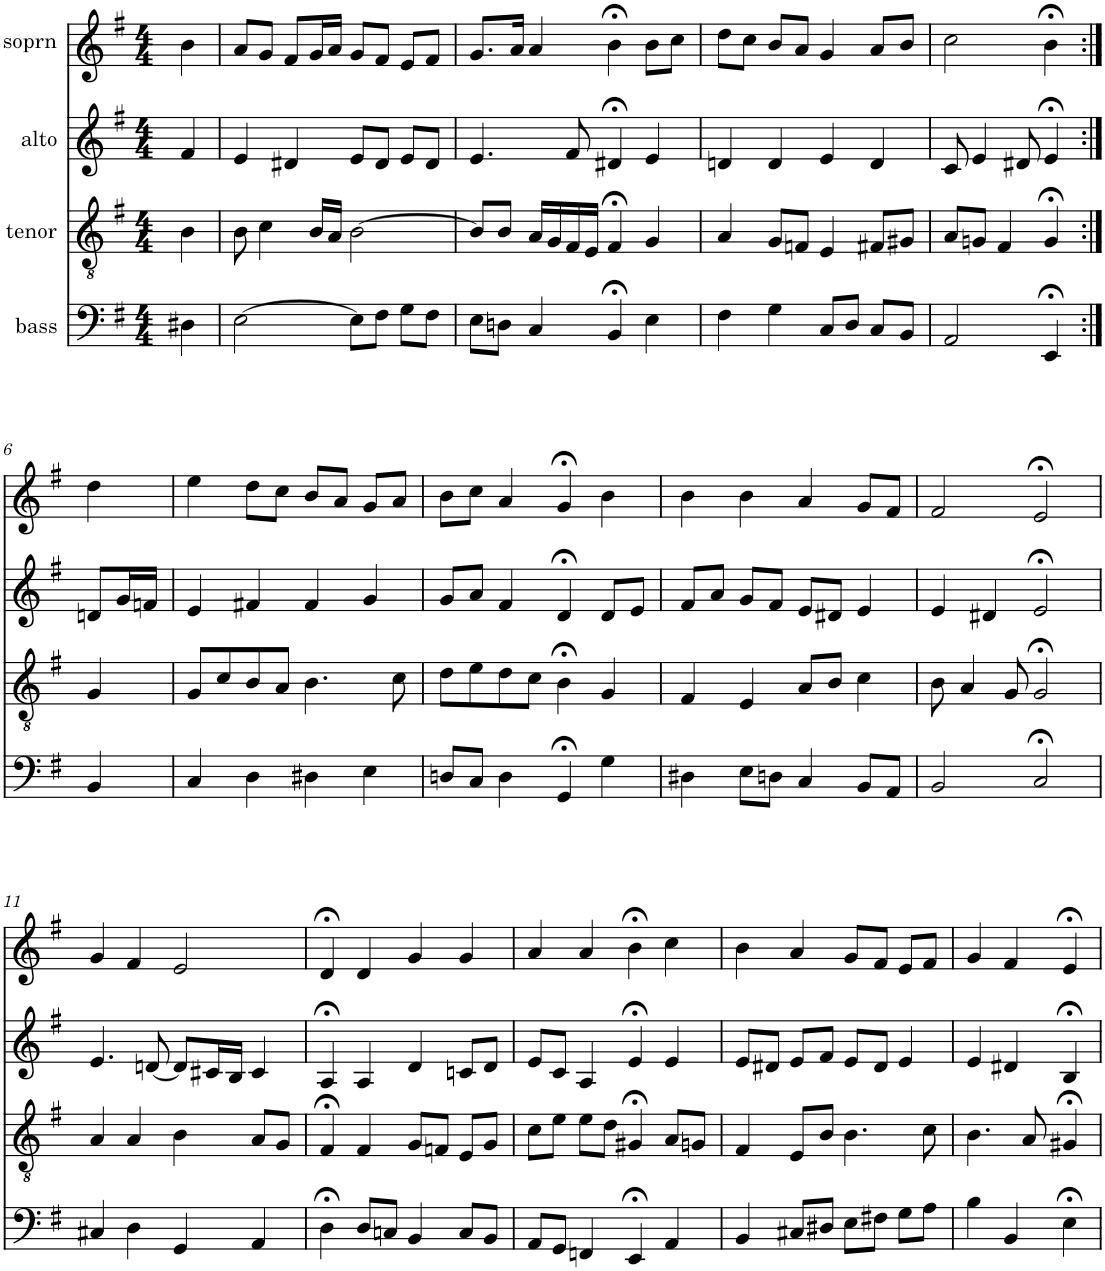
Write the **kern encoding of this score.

**kern	**kern	**kern	**kern
*part4	*part3	*part2	*part1
*staff4	*staff3	*staff2	*staff1
*I"bass	*I"tenor	*I"alto	*I"soprn
*clefF4	*clefGv2	*clefG2	*clefG2
*k[f#]	*k[f#]	*k[f#]	*k[f#]
*e:	*e:	*e:	*e:
*M4/4	*M4/4	*M4/4	*M4/4
=1	=1	=1	=1
4D#X\	4B\	4f#/	4b\
=2	=2	=2	=2
[2E\	8B\	4e/	8a/L
.	4c\	.	8g/J
.	.	4d#X/	8f#/L
.	16B/LL	.	16g/L
.	16A/JJ	.	16a/JJ
8E\L]	[2B\	8e/L	8g/L
8F#\J	.	8d#/J	8f#/J
8G\L	.	8e/L	8e/L
8F#\J	.	8d#/J	8f#/J
=3	=3	=3	=3
8E\L	8B/L]	4.e/	8.g/L
8Dn\J	8B/J	.	.
.	.	.	16a/Jk
4C/	16A/LL	.	4a/
.	16G/	.	.
.	16F#/	8f#/	.
.	16E/JJ	.	.
4BB;</	4F#;</	4d#X;</	4b;<\
4E\	4G/	4e/	8b\L
.	.	.	8cc\J
=4	=4	=4	=4
4F#\	4A/	4dn/	8dd\L
.	.	.	8cc\J
4G\	8G/L	4d/	8b/L
.	8Fn/J	.	8a/J
8C/L	4E/	4e/	4g/
8D/J	.	.	.
8C/L	8F#X/L	4d/	8a/L
8BB/J	8G#X/J	.	8b/J
=5	=5	=5	=5
2AA/	8A/L	8c/	2cc\
.	8Gn/J	4e/	.
.	4F#/	.	.
.	.	8d#X/	.
4EE;</	4G;</	4e;</	4b;<\
!!LO:LB:g=z
=6:|!	=6:|!	=6:|!	=6:|!
4BB/	4G/	8dn/L	4dd\
.	.	16g/L	.
.	.	16fn/JJ	.
=7	=7	=7	=7
4C/	8G/L	4e/	4ee\
.	8c/	.	.
4D\	8B/	4f#X/	8dd\L
.	8A/J	.	8cc\J
4D#X\	4.B\	4f#/	8b/L
.	.	.	8a/J
4E\	.	4g/	8g/L
.	8c\	.	8a/J
=8	=8	=8	=8
8Dn/L	8d\L	8g/L	8b\L
8C/J	8e\	8a/J	8cc\J
4D\	8d\	4f#/	4a/
.	8c\J	.	.
4GG;</	4B;<\	4d;</	4g;</
4G\	4G/	8d/L	4b\
.	.	8e/J	.
=9	=9	=9	=9
4D#X\	4F#/	8f#/L	4b\
.	.	8a/J	.
8E\L	4E/	8g/L	4b\
8Dn\J	.	8f#/J	.
4C/	8A/L	8e/L	4a/
.	8B/J	8d#X/J	.
8BB/L	4c\	4e/	8g/L
8AA/J	.	.	8f#/J
=10	=10	=10	=10
2BB/	8B\	4e/	2f#/
.	4A/	.	.
.	.	4d#X/	.
.	8G/	.	.
2C;</	2G;</	2e;</	2e;</
!!LO:LB:g=z
=11	=11	=11	=11
4C#X/	4A/	4.e/	4g/
4D\	4A/	.	4f#/
.	.	[8dn/	.
4GG/	4B\	8d/L]	2e/
.	.	16c#X/L	.
.	.	16B/JJ	.
4AA/	8A/L	4c#/	.
.	8G/J	.	.
=12	=12	=12	=12
4D;<\	4F#;</	4A;</	4d;</
8D/L	4F#/	4A/	4d/
8Cn/J	.	.	.
4BB/	8G/L	4d/	4g/
.	8Fn/J	.	.
8C/L	8E/L	8cn/L	4g/
8BB/J	8G/J	8d/J	.
=13	=13	=13	=13
8AA/L	8c\L	8e/L	4a/
8GG/J	8e\J	8c/J	.
4FFn/	8e\L	4A/	4a/
.	8d\J	.	.
4EE;</	4G#X;</	4e;</	4b;<\
4AA/	8A/L	4e/	4cc\
.	8Gn/J	.	.
=14	=14	=14	=14
4BB/	4F#/	8e/L	4b\
.	.	8d#X/J	.
8C#X/L	8E/L	8e/L	4a/
8D#X/J	8B/J	8f#/J	.
8E\L	4.B\	8e/L	8g/L
8F#X\J	.	8d#/J	8f#/J
8G\L	.	4e/	8e/L
8A\J	8c\	.	8f#/J
=15	=15	=15	=15
4B\	4.B\	4e/	4g/
4BB/	.	4d#X/	4f#/
.	8A/	.	.
4E;<\	4G#X;</	4B;</	4e;</
=	=	=	=
*-	*-	*-	*-
